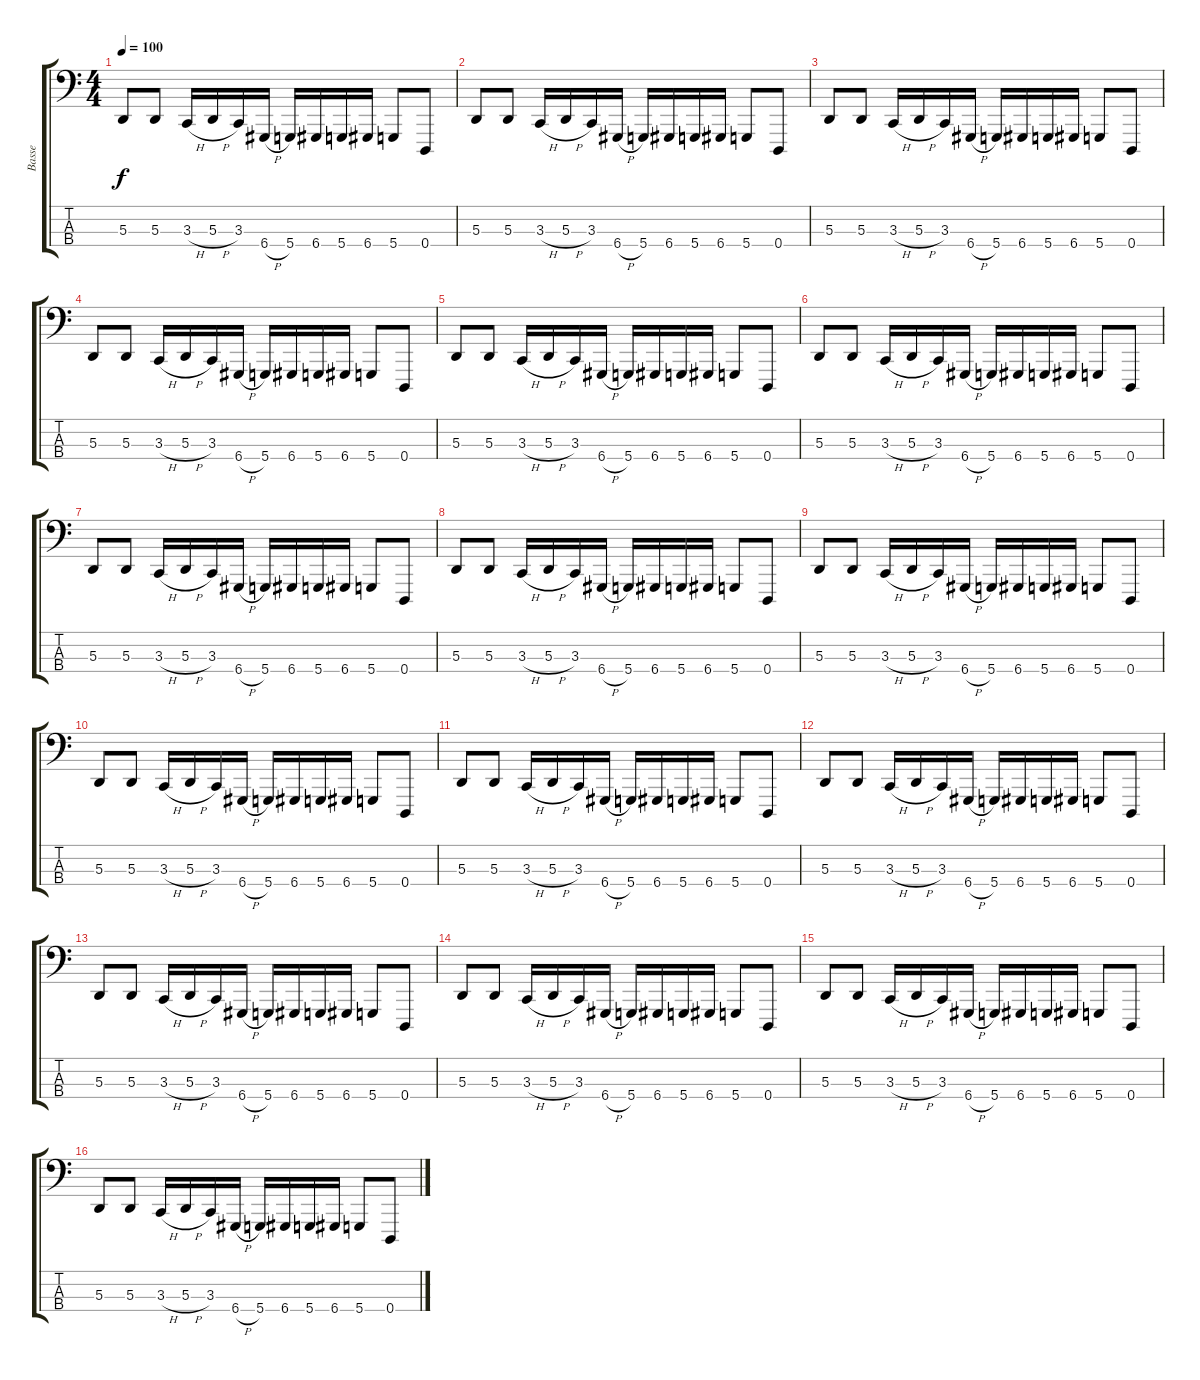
\track ("Basse" "Basse") {instrument lead8bassandlead}
\staff {score tabs}
\tuning (G2 D2 A1 D1) {hide}
\ts (4 4)
\tempo 100
\clef f4
\ks c
5.3.8{dy f} 5.3.8 3.3{h}.16 5.3{h}.16 3.3.16 6.4{h}.16 5.4.16 6.4.16 5.4.16 6.4.16 5.4.8 0.4.8 |
5.3.8 5.3.8 3.3{h}.16 5.3{h}.16 3.3.16 6.4{h}.16 5.4.16 6.4.16 5.4.16 6.4.16 5.4.8 0.4.8 |
5.3.8 5.3.8 3.3{h}.16 5.3{h}.16 3.3.16 6.4{h}.16 5.4.16 6.4.16 5.4.16 6.4.16 5.4.8 0.4.8 |
5.3.8 5.3.8 3.3{h}.16 5.3{h}.16 3.3.16 6.4{h}.16 5.4.16 6.4.16 5.4.16 6.4.16 5.4.8 0.4.8 |
5.3.8 5.3.8 3.3{h}.16 5.3{h}.16 3.3.16 6.4{h}.16 5.4.16 6.4.16 5.4.16 6.4.16 5.4.8 0.4.8 |
5.3.8 5.3.8 3.3{h}.16 5.3{h}.16 3.3.16 6.4{h}.16 5.4.16 6.4.16 5.4.16 6.4.16 5.4.8 0.4.8 |
5.3.8 5.3.8 3.3{h}.16 5.3{h}.16 3.3.16 6.4{h}.16 5.4.16 6.4.16 5.4.16 6.4.16 5.4.8 0.4.8 |
5.3.8 5.3.8 3.3{h}.16 5.3{h}.16 3.3.16 6.4{h}.16 5.4.16 6.4.16 5.4.16 6.4.16 5.4.8 0.4.8 |
5.3.8 5.3.8 3.3{h}.16 5.3{h}.16 3.3.16 6.4{h}.16 5.4.16 6.4.16 5.4.16 6.4.16 5.4.8 0.4.8 |
5.3.8 5.3.8 3.3{h}.16 5.3{h}.16 3.3.16 6.4{h}.16 5.4.16 6.4.16 5.4.16 6.4.16 5.4.8 0.4.8 |
5.3.8 5.3.8 3.3{h}.16 5.3{h}.16 3.3.16 6.4{h}.16 5.4.16 6.4.16 5.4.16 6.4.16 5.4.8 0.4.8 |
5.3.8 5.3.8 3.3{h}.16 5.3{h}.16 3.3.16 6.4{h}.16 5.4.16 6.4.16 5.4.16 6.4.16 5.4.8 0.4.8 |
5.3.8 5.3.8 3.3{h}.16 5.3{h}.16 3.3.16 6.4{h}.16 5.4.16 6.4.16 5.4.16 6.4.16 5.4.8 0.4.8 |
5.3.8 5.3.8 3.3{h}.16 5.3{h}.16 3.3.16 6.4{h}.16 5.4.16 6.4.16 5.4.16 6.4.16 5.4.8 0.4.8 |
5.3.8 5.3.8 3.3{h}.16 5.3{h}.16 3.3.16 6.4{h}.16 5.4.16 6.4.16 5.4.16 6.4.16 5.4.8 0.4.8 |
5.3.8 5.3.8 3.3{h}.16 5.3{h}.16 3.3.16 6.4{h}.16 5.4.16 6.4.16 5.4.16 6.4.16 5.4.8 0.4.8
